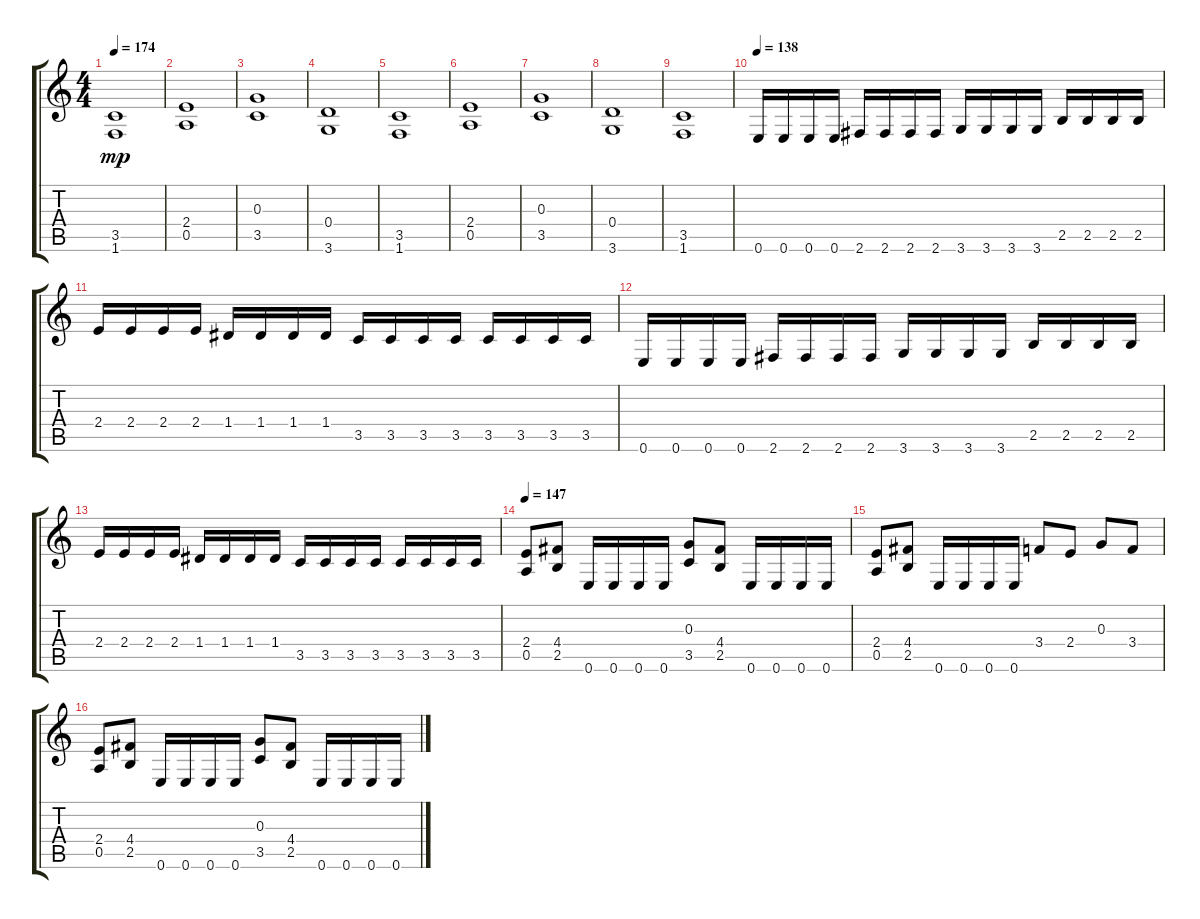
\track "" {instrument distortionguitar}
\staff {score tabs}
\tuning (E4 B3 G3 D3 A2 E2) {hide}
\ts (4 4)
\tempo 174
\clef g2
\ks c
(3.5 1.6).1{dy mp} |
(2.4 0.5).1 |
(0.3 3.5).1 |
(0.4 3.6).1 |
(3.5 1.6).1 |
(2.4 0.5).1 |
(0.3 3.5).1 |
(0.4 3.6).1 |
(3.5 1.6).1 |
\tempo 138
0.6.16 0.6.16 0.6.16 0.6.16 2.6.16 2.6.16 2.6.16 2.6.16 3.6.16 3.6.16 3.6.16 3.6.16 2.5.16 2.5.16 2.5.16 2.5.16 |
2.4.16 2.4.16 2.4.16 2.4.16 1.4.16 1.4.16 1.4.16 1.4.16 3.5.16 3.5.16 3.5.16 3.5.16 3.5.16 3.5.16 3.5.16 3.5.16 |
0.6.16 0.6.16 0.6.16 0.6.16 2.6.16 2.6.16 2.6.16 2.6.16 3.6.16 3.6.16 3.6.16 3.6.16 2.5.16 2.5.16 2.5.16 2.5.16 |
2.4.16 2.4.16 2.4.16 2.4.16 1.4.16 1.4.16 1.4.16 1.4.16 3.5.16 3.5.16 3.5.16 3.5.16 3.5.16 3.5.16 3.5.16 3.5.16 |
\tempo 147
(2.4 0.5).8 (4.4 2.5).8 0.6.16 0.6.16 0.6.16 0.6.16 (0.3 3.5).8 (4.4 2.5).8 0.6.16 0.6.16 0.6.16 0.6.16 |
(2.4 0.5).8 (4.4 2.5).8 0.6.16 0.6.16 0.6.16 0.6.16 3.4.8 2.4.8 0.3.8 3.4.8 |
(2.4 0.5).8 (4.4 2.5).8 0.6.16 0.6.16 0.6.16 0.6.16 (0.3 3.5).8 (4.4 2.5).8 0.6.16 0.6.16 0.6.16 0.6.16
